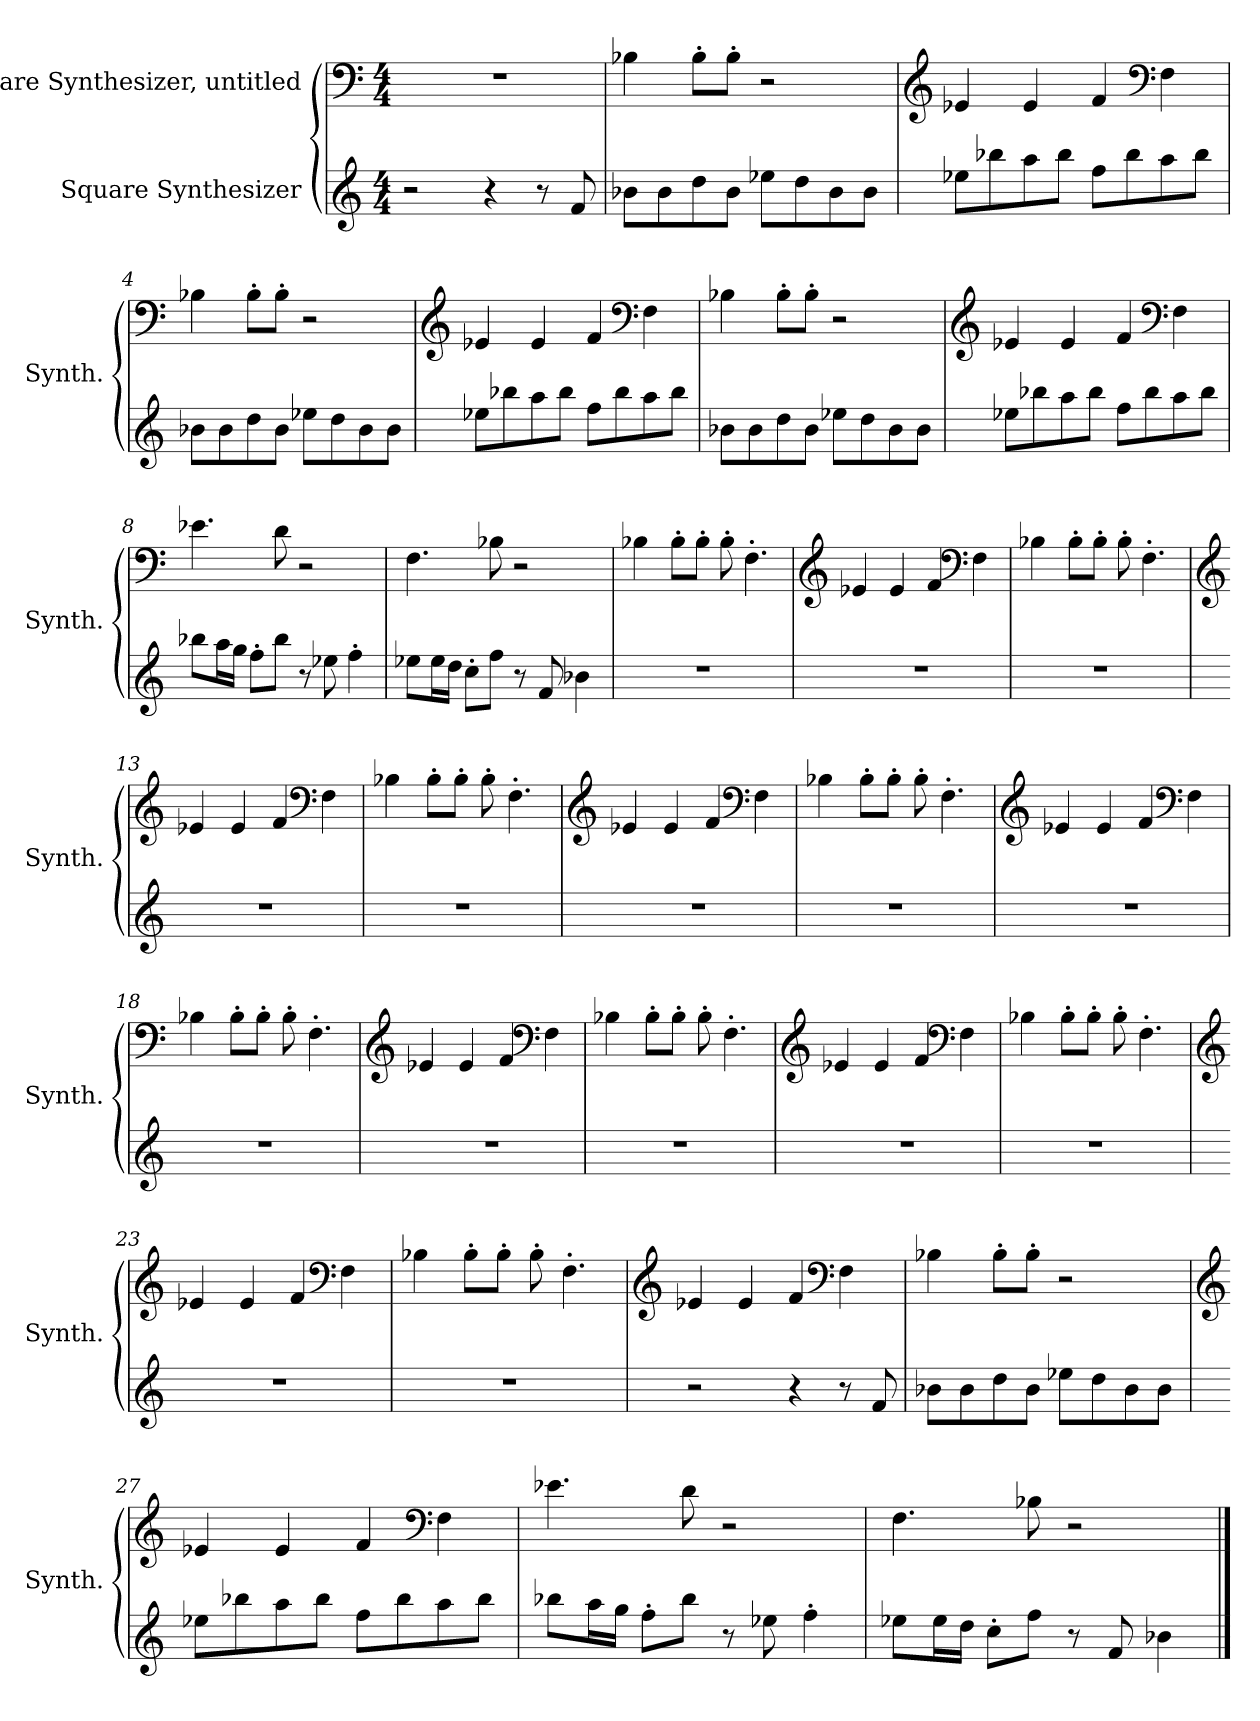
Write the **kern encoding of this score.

**kern	**kern
*part2	*part1
*staff2	*staff1
*I"Square Synthesizer	*I"Square Synthesizer, untitled
*I'Synth.	*I'Synth.
*clefG2	*clefF4
*k[]	*k[]
*M4/4	*M4/4
*MM183	*MM183
=1	=1
2r	1r
4r	.
8r	.
8f/	.
=2	=2
8b-X\L	4B-X\
8b-\	.
8dd\	8B-'\L
8b-\J	8B-'\J
8ee-X\L	2r
8dd\	.
8b-\	.
8b-\J	.
=3	=3
*	*clefG2
8ee-X\L	4e-X/
8bb-X\	.
8aa\	4e-/
8bb-\J	.
8ff\L	4f/
8bb-\	.
*	*clefF4
8aa\	4F\
8bb-\J	.
!!LO:LB:g=z
=4	=4
8b-X\L	4B-X\
8b-\	.
8dd\	8B-'\L
8b-\J	8B-'\J
8ee-X\L	2r
8dd\	.
8b-\	.
8b-\J	.
=5	=5
*	*clefG2
8ee-X\L	4e-X/
8bb-X\	.
8aa\	4e-/
8bb-\J	.
8ff\L	4f/
8bb-\	.
*	*clefF4
8aa\	4F\
8bb-\J	.
=6	=6
8b-X\L	4B-X\
8b-\	.
8dd\	8B-'\L
8b-\J	8B-'\J
8ee-X\L	2r
8dd\	.
8b-\	.
8b-\J	.
=7	=7
*	*clefG2
8ee-X\L	4e-X/
8bb-X\	.
8aa\	4e-/
8bb-\J	.
8ff\L	4f/
8bb-\	.
*	*clefF4
8aa\	4F\
8bb-\J	.
!!LO:LB:g=z
=8	=8
8bb-X\L	4.e-X\
16aa\L	.
16gg\JJ	.
8ff'\L	.
8bb-\J	8d\
8r	2r
8ee-X\	.
4ff'\	.
=9	=9
8ee-X\L	4.F\
16ee-\L	.
16dd\JJ	.
8cc'\L	.
8ff\J	8B-X\
8r	2r
8f/	.
4b-X\	.
=10	=10
1r	4B-X\
.	8B-'\L
.	8B-'\J
.	8B-'\
.	4.F'\
=11	=11
*	*clefG2
1r	4e-X/
.	4e-/
.	4f/
*	*clefF4
.	4F\
=12	=12
1r	4B-X\
.	8B-'\L
.	8B-'\J
.	8B-'\
.	4.F'\
!!LO:LB:g=z
=13	=13
*	*clefG2
1r	4e-X/
.	4e-/
.	4f/
*	*clefF4
.	4F\
=14	=14
1r	4B-X\
.	8B-'\L
.	8B-'\J
.	8B-'\
.	4.F'\
=15	=15
*	*clefG2
1r	4e-X/
.	4e-/
.	4f/
*	*clefF4
.	4F\
=16	=16
1r	4B-X\
.	8B-'\L
.	8B-'\J
.	8B-'\
.	4.F'\
=17	=17
*	*clefG2
1r	4e-X/
.	4e-/
.	4f/
*	*clefF4
.	4F\
=18	=18
1r	4B-X\
.	8B-'\L
.	8B-'\J
.	8B-'\
.	4.F'\
!!LO:LB:g=z
=19	=19
*	*clefG2
1r	4e-X/
.	4e-/
.	4f/
*	*clefF4
.	4F\
=20	=20
1r	4B-X\
.	8B-'\L
.	8B-'\J
.	8B-'\
.	4.F'\
=21	=21
*	*clefG2
1r	4e-X/
.	4e-/
.	4f/
*	*clefF4
.	4F\
=22	=22
1r	4B-X\
.	8B-'\L
.	8B-'\J
.	8B-'\
.	4.F'\
=23	=23
*	*clefG2
1r	4e-X/
.	4e-/
.	4f/
*	*clefF4
.	4F\
=24	=24
1r	4B-X\
.	8B-'\L
.	8B-'\J
.	8B-'\
.	4.F'\
!!LO:LB:g=z
=25	=25
*	*clefG2
2r	4e-X/
.	4e-/
4r	4f/
*	*clefF4
8r	4F\
8f/	.
=26	=26
8b-X\L	4B-X\
8b-\	.
8dd\	8B-'\L
8b-\J	8B-'\J
8ee-X\L	2r
8dd\	.
8b-\	.
8b-\J	.
=27	=27
*	*clefG2
8ee-X\L	4e-X/
8bb-X\	.
8aa\	4e-/
8bb-\J	.
8ff\L	4f/
8bb-\	.
*	*clefF4
8aa\	4F\
8bb-\J	.
=28	=28
8bb-X\L	4.e-X\
16aa\L	.
16gg\JJ	.
8ff'\L	.
8bb-\J	8d\
8r	2r
8ee-X\	.
4ff'\	.
!!LO:PB:g=z
=29	=29
8ee-X\L	4.F\
16ee-\L	.
16dd\JJ	.
8cc'\L	.
8ff\J	8B-X\
8r	2r
8f/	.
4b-X\	.
==	==
*-	*-
